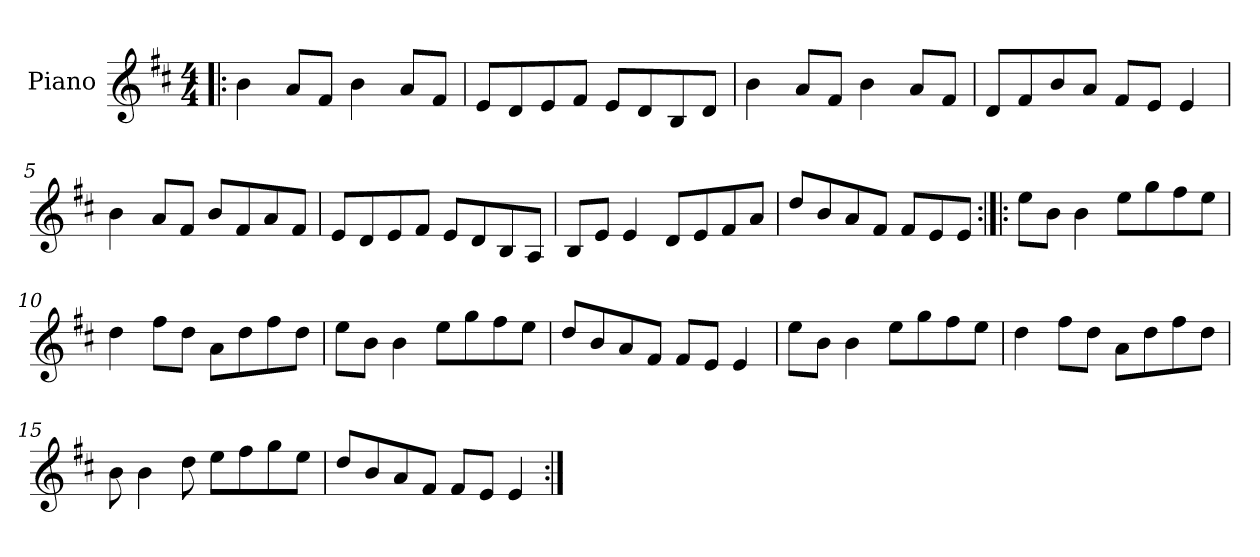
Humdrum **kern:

**kern
*part1
*staff1
*I"Piano
*I'Pno
*clefG2
*k[f#c#]
*E:dor
*M4/4
=1!|:
4b\
8a/L
8f#/J
4b\
8a/L
8f#/J
=2
8e/L
8d/
8e/
8f#/J
8e/L
8d/
8B/
8d/J
=3
4b\
8a/L
8f#/J
4b\
8a/L
8f#/J
=4
8d/L
8f#/
8b/
8a/J
8f#/L
8e/J
4e/
=5
4b\
8a/L
8f#/J
8b/L
8f#/
8a/
8f#/J
=6
8e/L
8d/
8e/
8f#/J
8e/L
8d/
8B/
8A/J
=7
8B/L
8e/J
4e/
8d/L
8e/
8f#/
8a/J
=8
8dd/L
8b/
8a/
8f#/J
8f#/L
8e/
8e/J
=9:|!|:
8ee\L
8b\J
4b\
8ee\L
8gg\
8ff#\
8ee\J
=10
4dd\
8ff#\L
8dd\J
8a\L
8dd\
8ff#\
8dd\J
=11
8ee\L
8b\J
4b\
8ee\L
8gg\
8ff#\
8ee\J
=12
8dd/L
8b/
8a/
8f#/J
8f#/L
8e/J
4e/
=13
8ee\L
8b\J
4b\
8ee\L
8gg\
8ff#\
8ee\J
=14
4dd\
8ff#\L
8dd\J
8a\L
8dd\
8ff#\
8dd\J
=15
8b\
4b\
8dd\
8ee\L
8ff#\
8gg\
8ee\J
=16
8dd/L
8b/
8a/
8f#/J
8f#/L
8e/J
4e/
=:|!
*-
